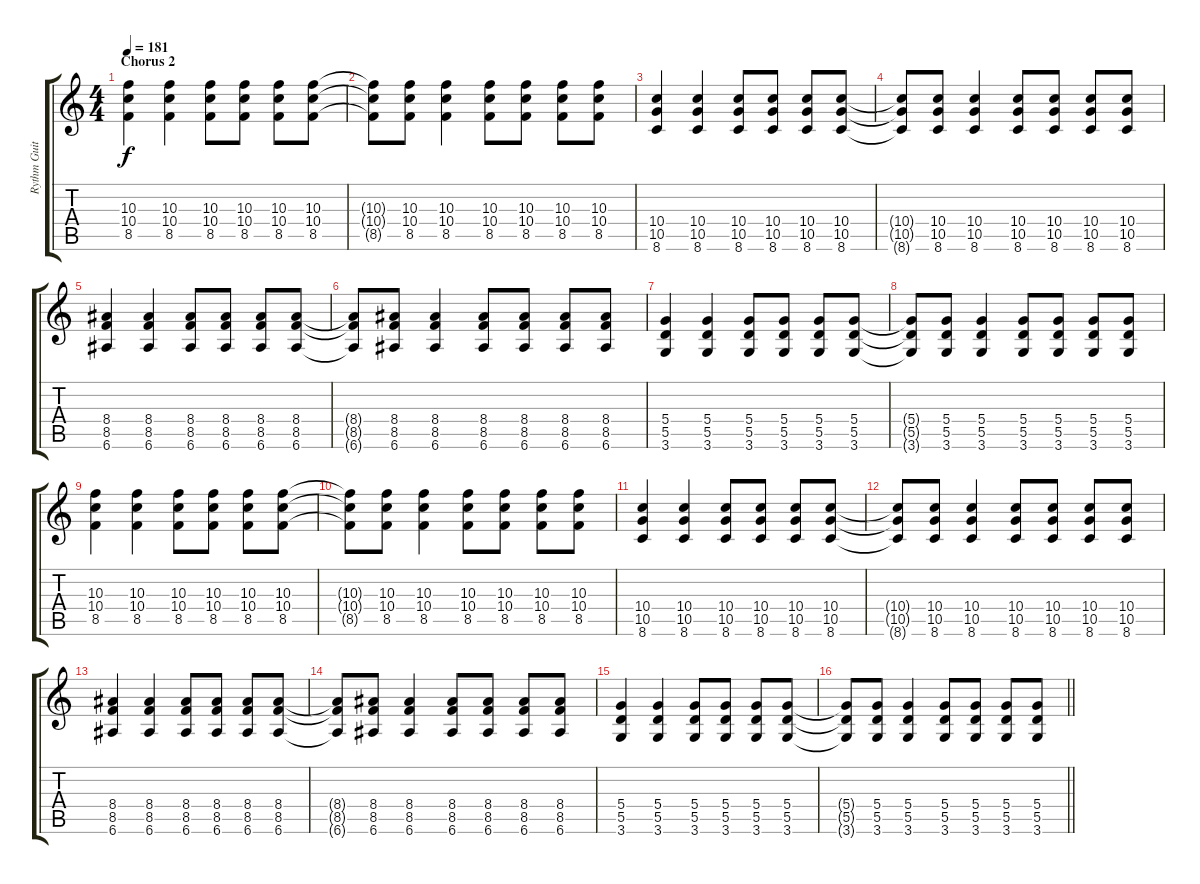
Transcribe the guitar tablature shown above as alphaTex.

\track ("Rythm Guitar" "Rythm Guit") {instrument overdrivenguitar}
\staff {score tabs}
\tuning (E4 B3 G3 D3 A2 E2) {hide}
\ts (4 4)
\section ("" "Chorus 2")
\tempo 181
\clef g2
\ks c
(10.3 10.4 8.5).4{dy f} (10.3 10.4 8.5).4 (10.3 10.4 8.5).8 (10.3 10.4 8.5).8 (10.3 10.4 8.5).8 (10.3 10.4 8.5).8 |
(10.3{t} 10.4{t} 8.5{t}).8 (10.3 10.4 8.5).8 (10.3 10.4 8.5).4 (10.3 10.4 8.5).8 (10.3 10.4 8.5).8 (10.3 10.4 8.5).8 (10.3 10.4 8.5).8 |
(10.4 10.5 8.6).4 (10.4 10.5 8.6).4 (10.4 10.5 8.6).8 (10.4 10.5 8.6).8 (10.4 10.5 8.6).8 (10.4 10.5 8.6).8 |
(10.4{t} 10.5{t} 8.6{t}).8 (10.4 10.5 8.6).8 (10.4 10.5 8.6).4 (10.4 10.5 8.6).8 (10.4 10.5 8.6).8 (10.4 10.5 8.6).8 (10.4 10.5 8.6).8 |
(8.4 8.5 6.6).4 (8.4 8.5 6.6).4 (8.4 8.5 6.6).8 (8.4 8.5 6.6).8 (8.4 8.5 6.6).8 (8.4 8.5 6.6).8 |
(8.4{t} 8.5{t} 6.6{t}).8 (8.4 8.5 6.6).8 (8.4 8.5 6.6).4 (8.4 8.5 6.6).8 (8.4 8.5 6.6).8 (8.4 8.5 6.6).8 (8.4 8.5 6.6).8 |
(5.4 5.5 3.6).4 (5.4 5.5 3.6).4 (5.4 5.5 3.6).8 (5.4 5.5 3.6).8 (5.4 5.5 3.6).8 (5.4 5.5 3.6).8 |
(5.4{t} 5.5{t} 3.6{t}).8 (5.4 5.5 3.6).8 (5.4 5.5 3.6).4 (5.4 5.5 3.6).8 (5.4 5.5 3.6).8 (5.4 5.5 3.6).8 (5.4 5.5 3.6).8 |
(10.3 10.4 8.5).4 (10.3 10.4 8.5).4 (10.3 10.4 8.5).8 (10.3 10.4 8.5).8 (10.3 10.4 8.5).8 (10.3 10.4 8.5).8 |
(10.3{t} 10.4{t} 8.5{t}).8 (10.3 10.4 8.5).8 (10.3 10.4 8.5).4 (10.3 10.4 8.5).8 (10.3 10.4 8.5).8 (10.3 10.4 8.5).8 (10.3 10.4 8.5).8 |
(10.4 10.5 8.6).4 (10.4 10.5 8.6).4 (10.4 10.5 8.6).8 (10.4 10.5 8.6).8 (10.4 10.5 8.6).8 (10.4 10.5 8.6).8 |
(10.4{t} 10.5{t} 8.6{t}).8 (10.4 10.5 8.6).8 (10.4 10.5 8.6).4 (10.4 10.5 8.6).8 (10.4 10.5 8.6).8 (10.4 10.5 8.6).8 (10.4 10.5 8.6).8 |
(8.4 8.5 6.6).4 (8.4 8.5 6.6).4 (8.4 8.5 6.6).8 (8.4 8.5 6.6).8 (8.4 8.5 6.6).8 (8.4 8.5 6.6).8 |
(8.4{t} 8.5{t} 6.6{t}).8 (8.4 8.5 6.6).8 (8.4 8.5 6.6).4 (8.4 8.5 6.6).8 (8.4 8.5 6.6).8 (8.4 8.5 6.6).8 (8.4 8.5 6.6).8 |
(5.4 5.5 3.6).4 (5.4 5.5 3.6).4 (5.4 5.5 3.6).8 (5.4 5.5 3.6).8 (5.4 5.5 3.6).8 (5.4 5.5 3.6).8 |
\barLineRight lightlight
(5.4{t} 5.5{t} 3.6{t}).8 (5.4 5.5 3.6).8 (5.4 5.5 3.6).4 (5.4 5.5 3.6).8 (5.4 5.5 3.6).8 (5.4 5.5 3.6).8 (5.4 5.5 3.6).8
